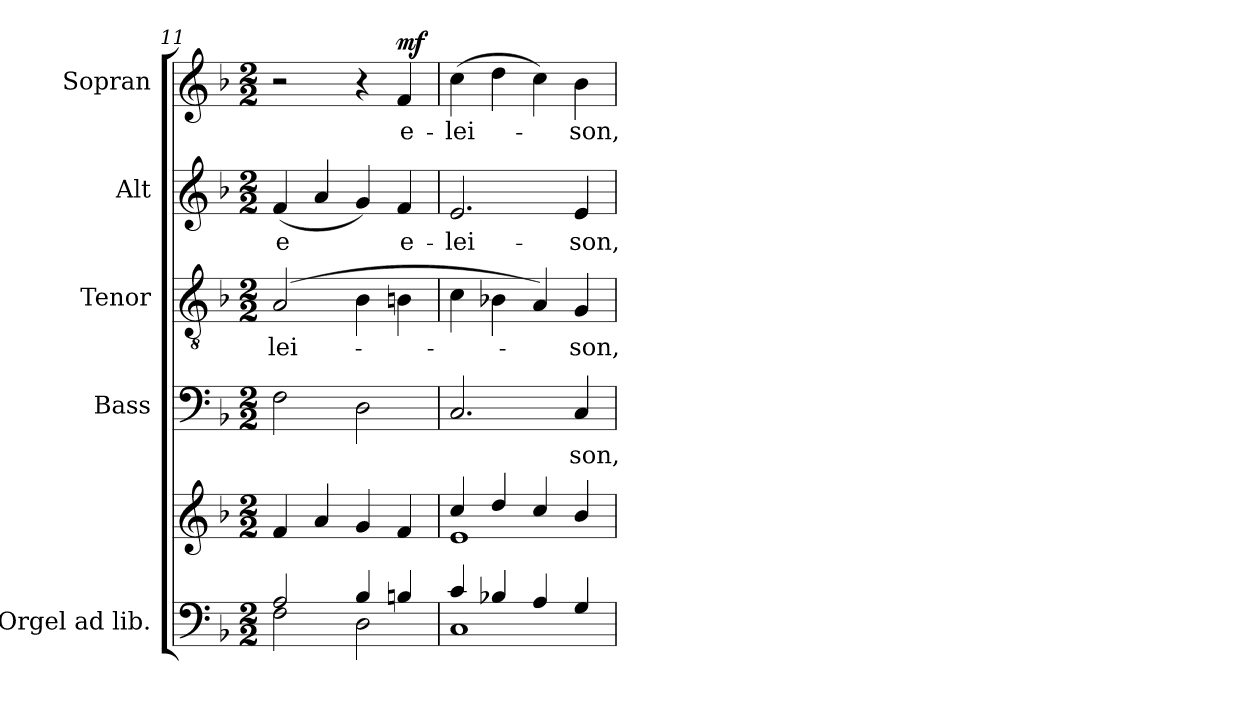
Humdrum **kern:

**kern	**kern	**kern	**text	**kern	**text	**kern	**text	**kern	**text	**dynam
*part5	*part5	*part4	*part4	*part3	*part3	*part2	*part2	*part1	*part1	*part1
*staff6	*staff5	*staff4	*staff4	*staff3	*staff3	*staff2	*staff2	*staff1	*staff1	*staff1
*I"Orgel ad lib.	*	*I"Bass	*	*I"Tenor	*	*I"Alt	*	*I"Sopran	*	*
*	*	*I'B.	*	*I'T.	*	*I'A.	*	*I'S.	*	*
*clefF4	*clefG2	*clefF4	*	*clefGv2	*	*clefG2	*	*clefG2	*	*
*k[b-]	*k[b-]	*k[b-]	*	*k[b-]	*	*k[b-]	*	*k[b-]	*	*
*F:	*F:	*F:	*	*F:	*	*F:	*	*F:	*	*
*M2/2	*M2/2	*M2/2	*	*M2/2	*	*M2/2	*	*M2/2	*	*
=11	=11	=11	=11	=11	=11	=11	=11	=11	=11	=11
*^	*	*	*	*	*	*	*	*	*	*
!	!	!	!	!	!	!LO:LY:b	!	!LO:LY:b	!	!	!
2A/	2F\	4f/	2F\	.	(2A/	-lei-	(<4f/	-e	2r	.	.
.	.	4a/	.	.	.	.	4a/	.	.	.	.
4B-/	2D\	4g/	2D\	.	4B-\	.	4g/)	.	4r	.	.
!	!	!	!	!	!	!	!	!LO:LY:b	!	!LO:LY:b	!LO:DY:a
4Bn/	.	4f/	.	.	4Bn\	.	4f/	e-	4f/	e-	mf
=12	=12	=12	=12	=12	=12	=12	=12	=12	=12	=12	=12
*	*	*^	*	*	*	*	*	*	*	*	*
!	!	!	!	!	!	!	!	!	!LO:LY:b	!	!LO:LY:b	!
4c/	1C	4cc/	1e	2.C/	.	4c\	.	2.e/	-lei-	(>4cc\	-lei-	.
4B-X/	.	4dd/	.	.	.	4B-X\	.	.	.	4dd\	.	.
4A/	.	4cc/	.	.	.	4A/)	.	.	.	4cc\)	.	.
!	!	!	!	!	!LO:LY:b	!	!LO:LY:b	!	!LO:LY:b	!	!LO:LY:b	!
4G/	.	4b-/	.	4C/	-son,	4G/	-son,	4e/	-son,	4b-\	-son,	.
*v	*v	*	*	*	*	*	*	*	*	*	*	*
*	*v	*v	*	*	*	*	*	*	*	*	*
=	=	=	=	=	=	=	=	=	=	=
*-	*-	*-	*-	*-	*-	*-	*-	*-	*-	*-
